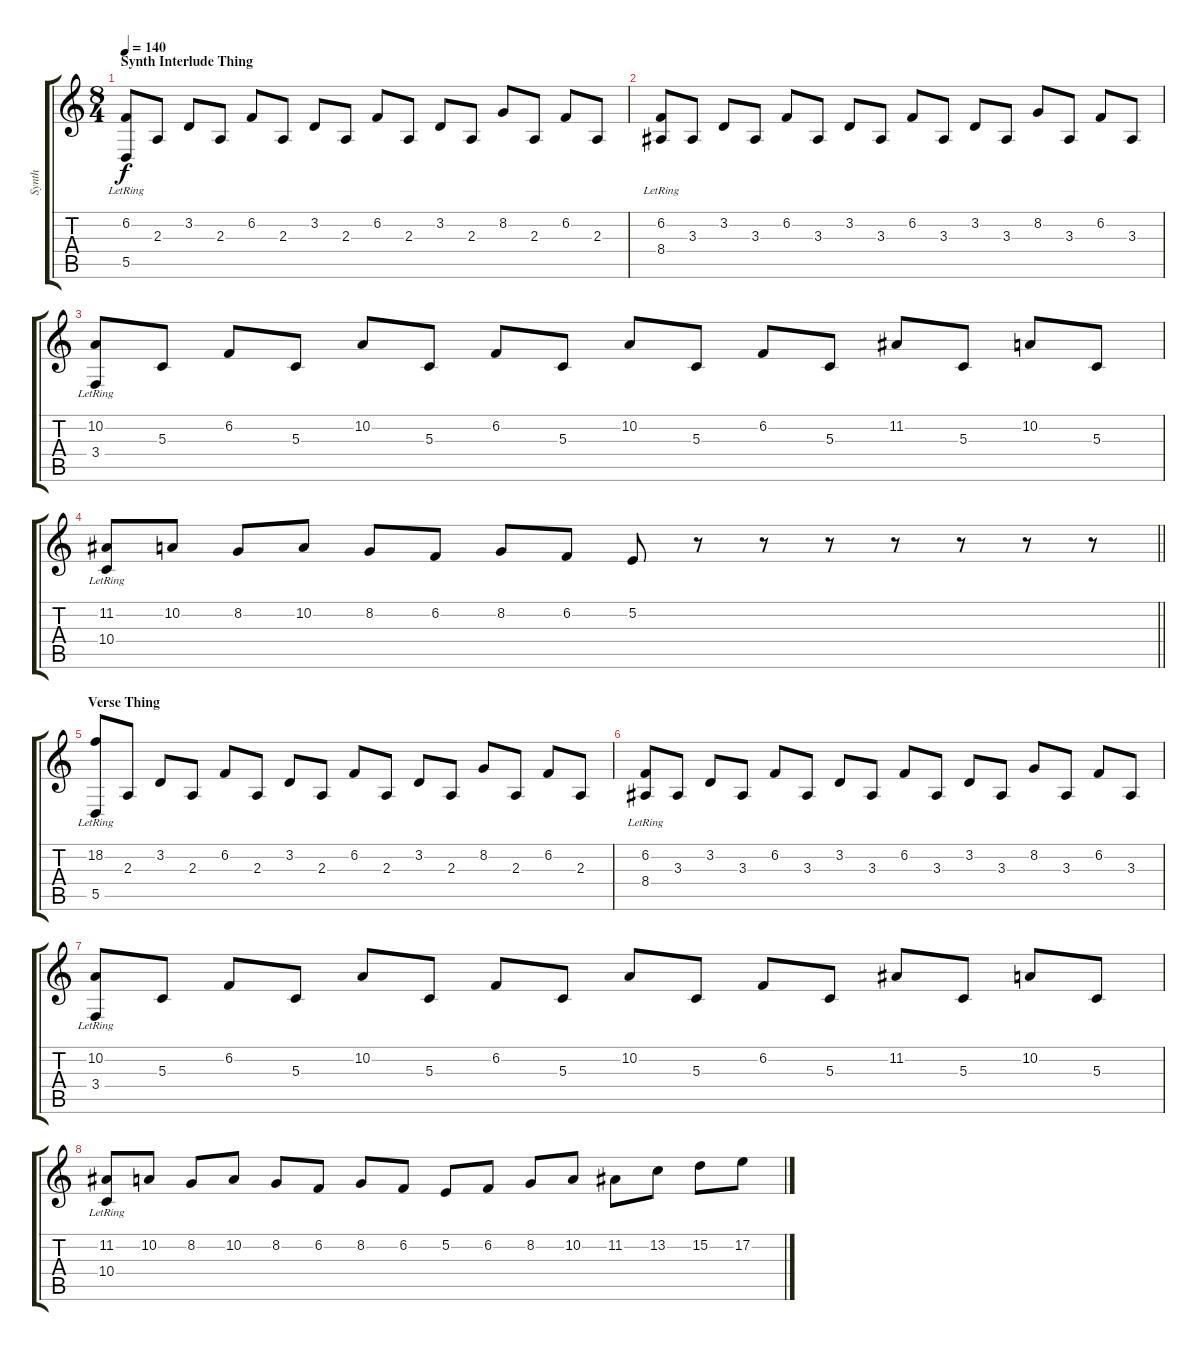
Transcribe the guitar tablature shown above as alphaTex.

\track ("Synth" "Synth") {instrument lead2sawtooth}
\staff {score tabs}
\tuning (E4 B3 G3 D3 A2 D2) {hide}
\ts (8 4)
\section ("" "Synth Interlude Thing")
\tempo 140
\clef g2
\ks c
(6.2 5.5{lr}).8{dy f} 2.3.8 3.2.8 2.3.8 6.2.8 2.3.8 3.2.8 2.3.8 6.2.8 2.3.8 3.2.8 2.3.8 8.2.8 2.3.8 6.2.8 2.3.8 |
(6.2 8.4{lr}).8 3.3.8 3.2.8 3.3.8 6.2.8 3.3.8 3.2.8 3.3.8 6.2.8 3.3.8 3.2.8 3.3.8 8.2.8 3.3.8 6.2.8 3.3.8 |
(10.2 3.4{lr}).8 5.3.8 6.2.8 5.3.8 10.2.8 5.3.8 6.2.8 5.3.8 10.2.8 5.3.8 6.2.8 5.3.8 11.2.8 5.3.8 10.2.8 5.3.8 |
\barLineRight lightlight
(11.2 10.4{lr}).8 10.2.8 8.2.8 10.2.8 8.2.8 6.2.8 8.2.8 6.2.8 5.2.8 r.8 r.8 r.8 r.8 r.8 r.8 r.8 |
\section ("" "Verse Thing")
(18.2 5.5{lr}).8 2.3.8 3.2.8 2.3.8 6.2.8 2.3.8 3.2.8 2.3.8 6.2.8 2.3.8 3.2.8 2.3.8 8.2.8 2.3.8 6.2.8 2.3.8 |
(6.2 8.4{lr}).8 3.3.8 3.2.8 3.3.8 6.2.8 3.3.8 3.2.8 3.3.8 6.2.8 3.3.8 3.2.8 3.3.8 8.2.8 3.3.8 6.2.8 3.3.8 |
(10.2 3.4{lr}).8 5.3.8 6.2.8 5.3.8 10.2.8 5.3.8 6.2.8 5.3.8 10.2.8 5.3.8 6.2.8 5.3.8 11.2.8 5.3.8 10.2.8 5.3.8 |
(11.2 10.4{lr}).8 10.2.8 8.2.8 10.2.8 8.2.8 6.2.8 8.2.8 6.2.8 5.2.8 6.2.8 8.2.8 10.2.8 11.2.8 13.2.8 15.2.8 17.2.8
